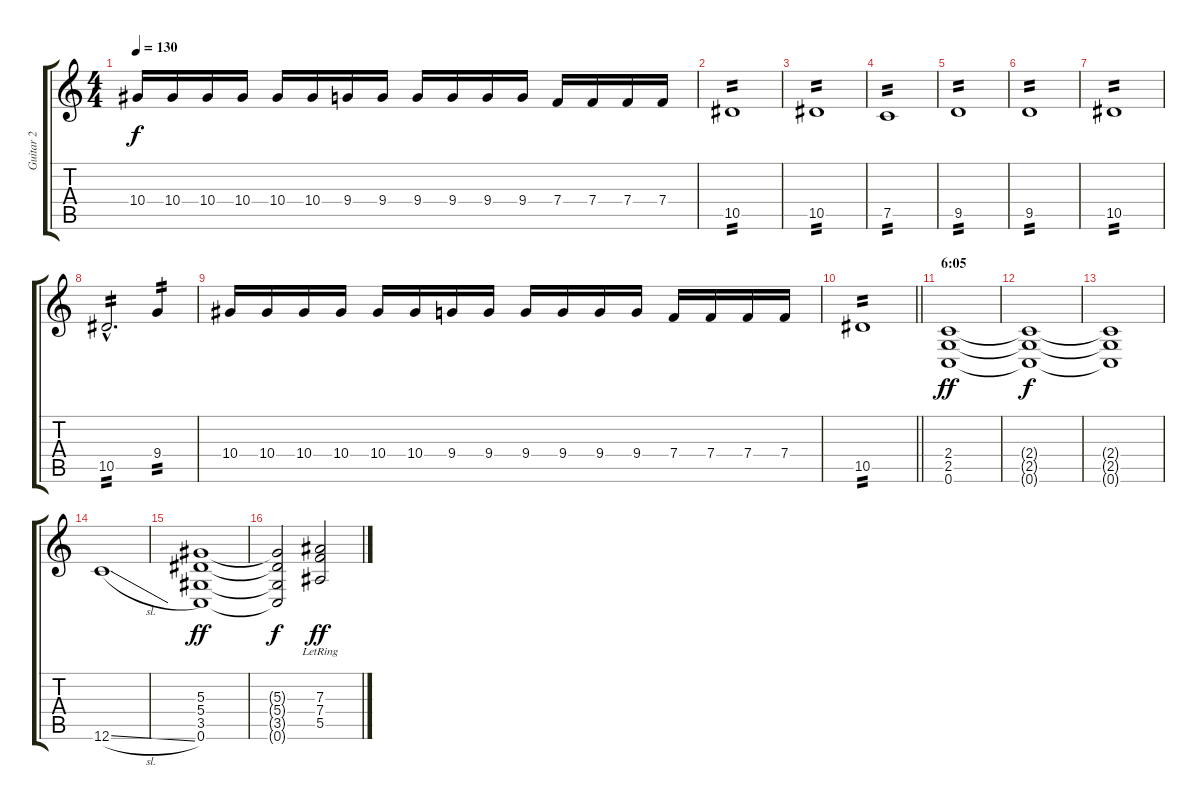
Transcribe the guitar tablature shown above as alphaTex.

\track ("Guitar 2" "Guitar 2") {instrument distortionguitar}
\staff {score tabs}
\tuning (C4 G3 Eb3 Bb2 F2 C2) {hide}
\ts (4 4)
\tempo 130
\clef g2
\ks c
10.4.16{dy f} 10.4.16 10.4.16 10.4.16 10.4.16 10.4.16 9.4.16 9.4.16 9.4.16 9.4.16 9.4.16 9.4.16 7.4.16 7.4.16 7.4.16 7.4.16 |
10.5.1{tp 2} |
10.5.1{tp 2} |
7.5.1{tp 2} |
9.5.1{tp 2} |
9.5.1{tp 2} |
10.5.1{tp 2} |
10.5{hac}.2{d tp 2} 9.4.4{tp 2} |
10.4.16 10.4.16 10.4.16 10.4.16 10.4.16 10.4.16 9.4.16 9.4.16 9.4.16 9.4.16 9.4.16 9.4.16 7.4.16 7.4.16 7.4.16 7.4.16 |
\barLineRight lightlight
10.5.1{tp 2} |
\section ("" "6:05")
(2.4 2.5 0.6).1{dy ff instrument distortionguitar} |
(2.4{t} 2.5{t} 0.6{t}).1{dy f} |
(2.4{t} 2.5{t} 0.6{t}).1 |
12.6{sl}.1{volume 15} |
(5.3 5.4 3.5 0.6).1{dy ff volume 13} |
(5.3{t} 5.4{t} 3.5{t} 0.6{t}).2{dy f} (7.3{lr} 7.4{lr} 5.5).2{dy ff}
